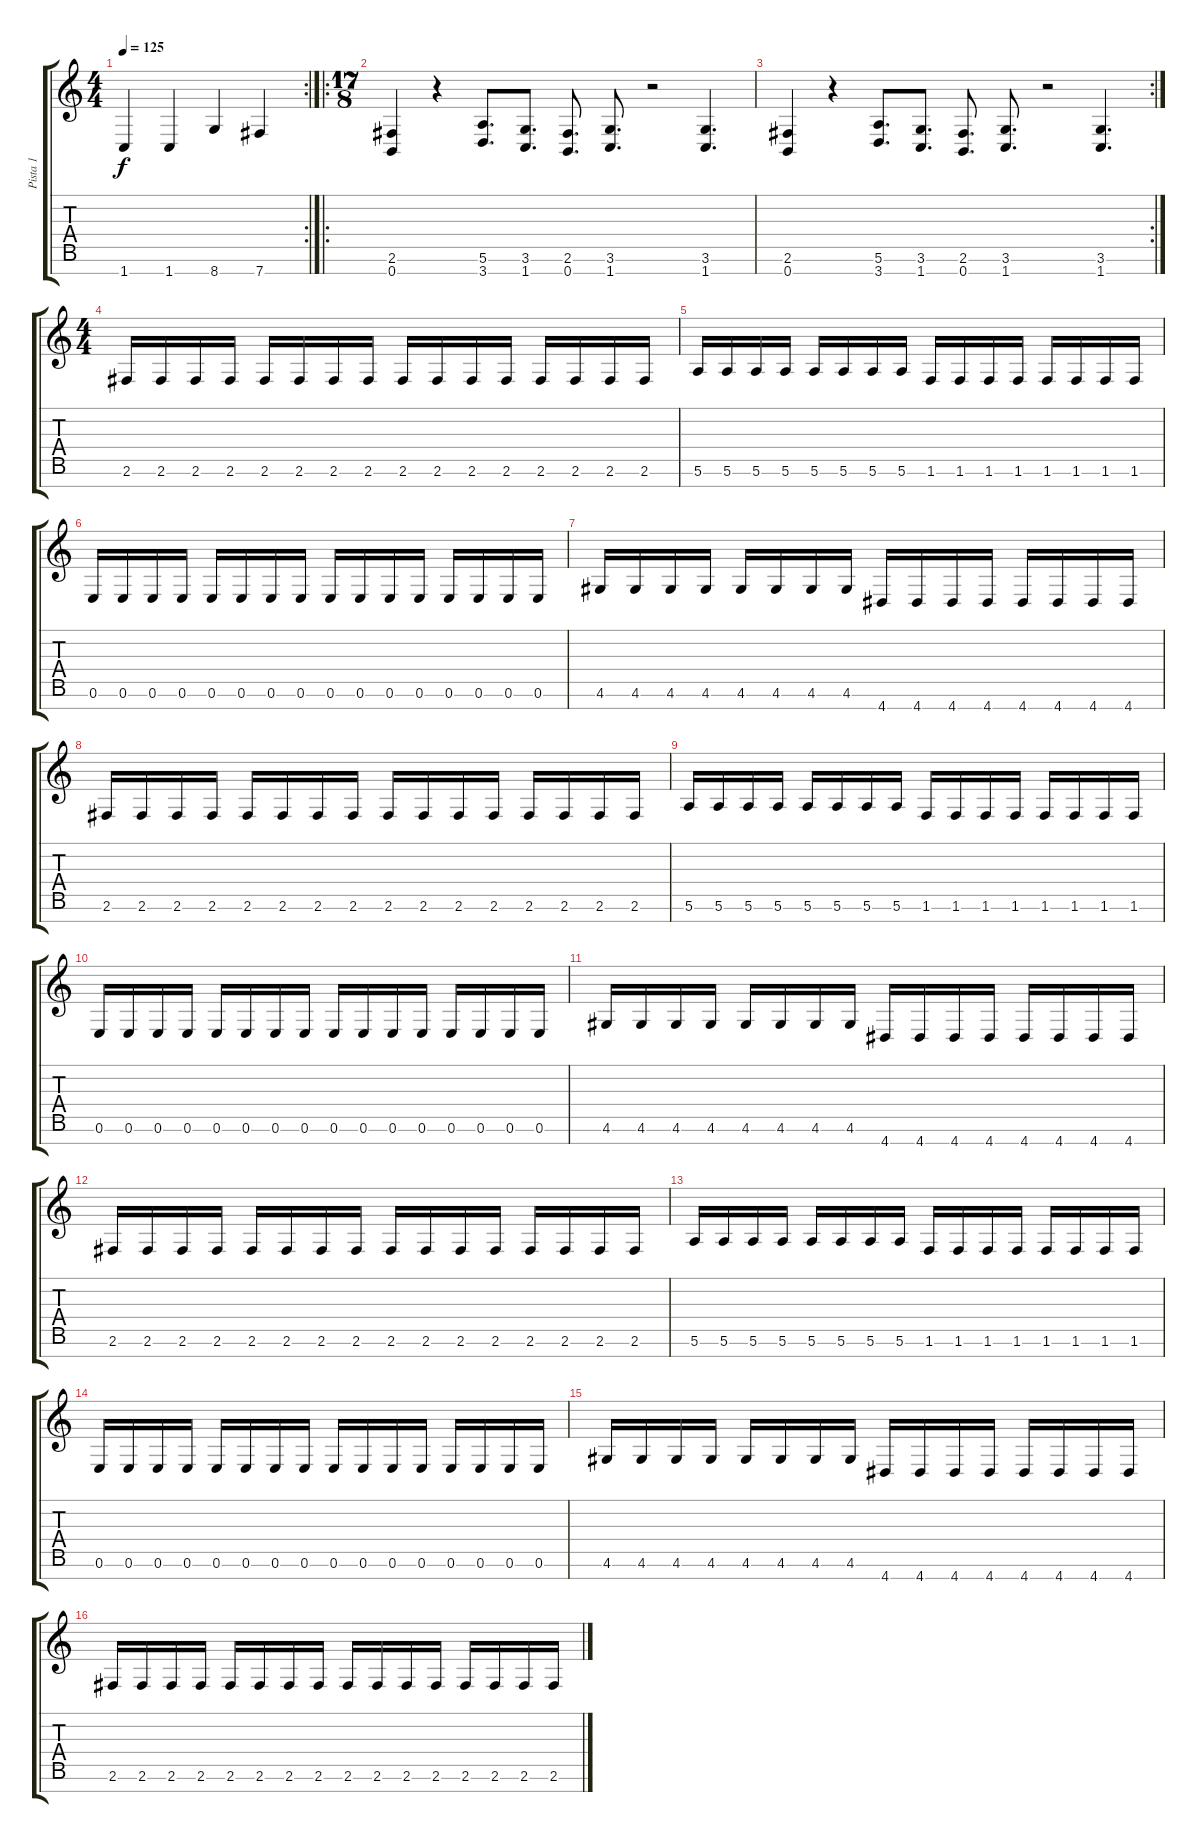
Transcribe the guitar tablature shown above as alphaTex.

\track ("Pista 1" "Pista 1") {instrument distortionguitar}
\staff {score tabs}
\tuning (E4 B3 G3 D3 A2 E2 B1) {hide}
\rc 2
\ts (4 4)
\tempo 125
\clef g2
\ks c
1.7.4{dy f} 1.7.4 8.7.4 7.7.4 |
\ro
\ts (17 8)
(2.6 0.7).4 r.4 (5.6 3.7).8{d} (3.6 1.7).8{d} (2.6 0.7).8{d} (3.6 1.7).8{d} r.2 (3.6 1.7).4{d} |
\rc 2
(2.6 0.7).4 r.4 (5.6 3.7).8{d} (3.6 1.7).8{d} (2.6 0.7).8{d} (3.6 1.7).8{d} r.2 (3.6 1.7).4{d} |
\ts (4 4)
2.6.16 2.6.16 2.6.16 2.6.16 2.6.16 2.6.16 2.6.16 2.6.16 2.6.16 2.6.16 2.6.16 2.6.16 2.6.16 2.6.16 2.6.16 2.6.16 |
5.6.16 5.6.16 5.6.16 5.6.16 5.6.16 5.6.16 5.6.16 5.6.16 1.6.16 1.6.16 1.6.16 1.6.16 1.6.16 1.6.16 1.6.16 1.6.16 |
0.6.16 0.6.16 0.6.16 0.6.16 0.6.16 0.6.16 0.6.16 0.6.16 0.6.16 0.6.16 0.6.16 0.6.16 0.6.16 0.6.16 0.6.16 0.6.16 |
4.6.16 4.6.16 4.6.16 4.6.16 4.6.16 4.6.16 4.6.16 4.6.16 4.7.16 4.7.16 4.7.16 4.7.16 4.7.16 4.7.16 4.7.16 4.7.16 |
2.6.16 2.6.16 2.6.16 2.6.16 2.6.16 2.6.16 2.6.16 2.6.16 2.6.16 2.6.16 2.6.16 2.6.16 2.6.16 2.6.16 2.6.16 2.6.16 |
5.6.16 5.6.16 5.6.16 5.6.16 5.6.16 5.6.16 5.6.16 5.6.16 1.6.16 1.6.16 1.6.16 1.6.16 1.6.16 1.6.16 1.6.16 1.6.16 |
0.6.16 0.6.16 0.6.16 0.6.16 0.6.16 0.6.16 0.6.16 0.6.16 0.6.16 0.6.16 0.6.16 0.6.16 0.6.16 0.6.16 0.6.16 0.6.16 |
4.6.16 4.6.16 4.6.16 4.6.16 4.6.16 4.6.16 4.6.16 4.6.16 4.7.16 4.7.16 4.7.16 4.7.16 4.7.16 4.7.16 4.7.16 4.7.16 |
2.6.16 2.6.16 2.6.16 2.6.16 2.6.16 2.6.16 2.6.16 2.6.16 2.6.16 2.6.16 2.6.16 2.6.16 2.6.16 2.6.16 2.6.16 2.6.16 |
5.6.16 5.6.16 5.6.16 5.6.16 5.6.16 5.6.16 5.6.16 5.6.16 1.6.16 1.6.16 1.6.16 1.6.16 1.6.16 1.6.16 1.6.16 1.6.16 |
0.6.16 0.6.16 0.6.16 0.6.16 0.6.16 0.6.16 0.6.16 0.6.16 0.6.16 0.6.16 0.6.16 0.6.16 0.6.16 0.6.16 0.6.16 0.6.16 |
4.6.16 4.6.16 4.6.16 4.6.16 4.6.16 4.6.16 4.6.16 4.6.16 4.7.16 4.7.16 4.7.16 4.7.16 4.7.16 4.7.16 4.7.16 4.7.16 |
2.6.16 2.6.16 2.6.16 2.6.16 2.6.16 2.6.16 2.6.16 2.6.16 2.6.16 2.6.16 2.6.16 2.6.16 2.6.16 2.6.16 2.6.16 2.6.16
